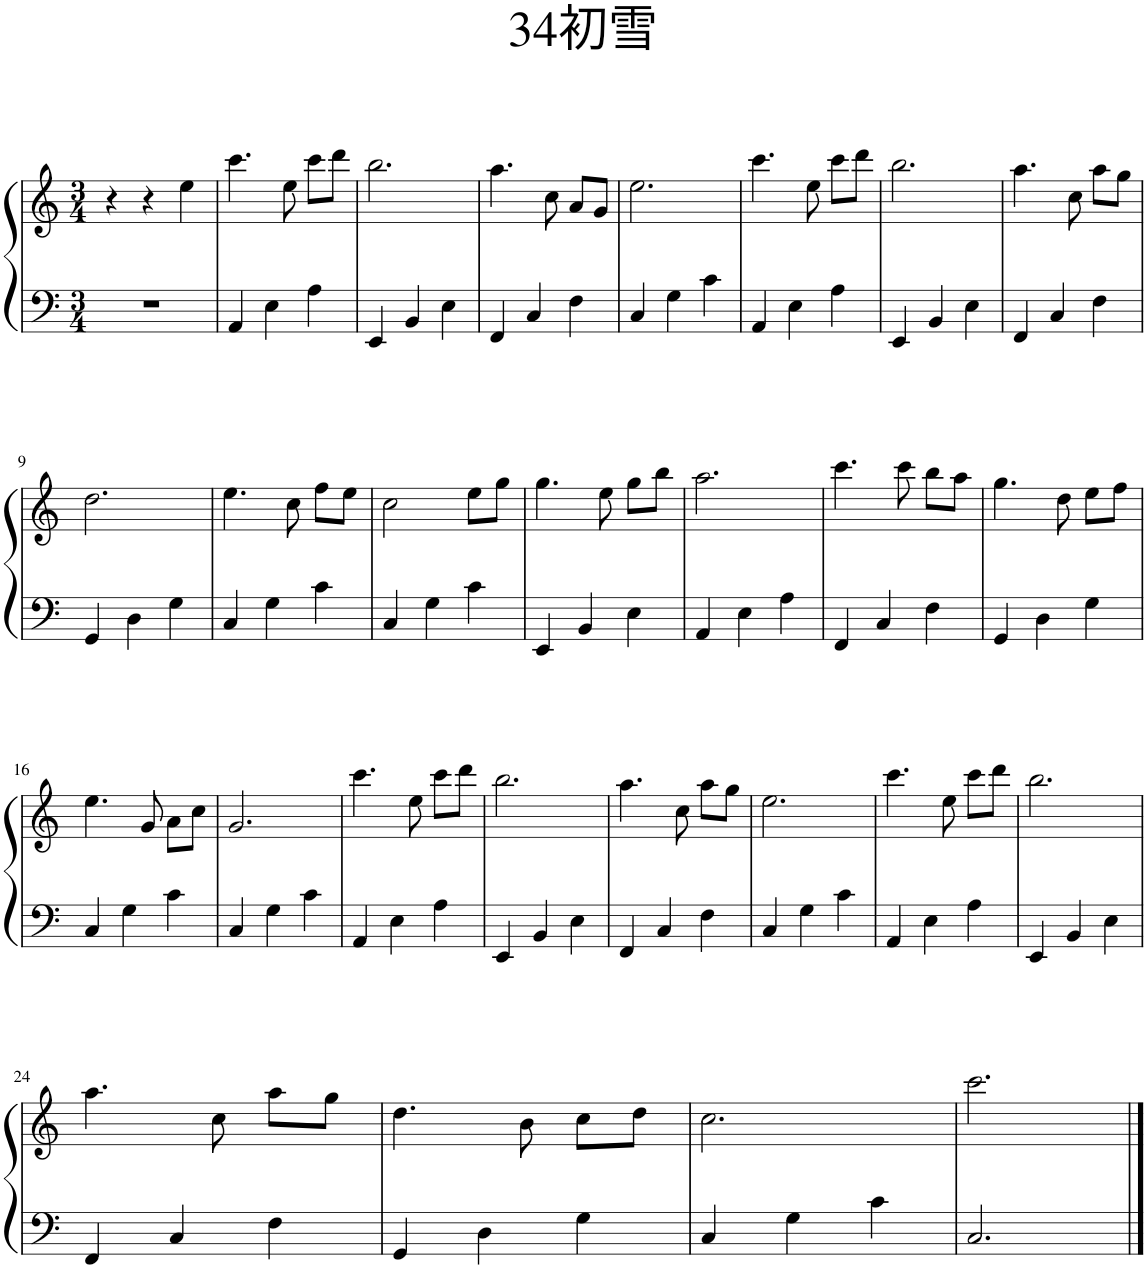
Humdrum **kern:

**kern	**kern
*part1	*part1
*staff2	*staff1
*I"钢琴	*
*clefF4	*clefG2
*k[]	*k[]
*M3/4	*M3/4
=1	=1
2.r	4r
.	4r
.	4ee\
=2	=2
4AA/	4.ccc\
4E\	.
.	8ee\
4A\	8ccc\L
.	8ddd\J
=3	=3
4EE/	2.bb\
4BB/	.
4E\	.
=4	=4
4FF/	4.aa\
4C/	.
.	8cc\
4F\	8a/L
.	8g/J
=5	=5
4C/	2.ee\
4G\	.
4c\	.
=6	=6
4AA/	4.ccc\
4E\	.
.	8ee\
4A\	8ccc\L
.	8ddd\J
=7	=7
4EE/	2.bb\
4BB/	.
4E\	.
=8	=8
4FF/	4.aa\
4C/	.
.	8cc\
4F\	8aa\L
.	8gg\J
!!LO:LB:g=z
=9	=9
4GG/	2.dd\
4D\	.
4G\	.
=10	=10
4C/	4.ee\
4G\	.
.	8cc\
4c\	8ff\L
.	8ee\J
=11	=11
4C/	2cc\
4G\	.
4c\	8ee\L
.	8gg\J
=12	=12
4EE/	4.gg\
4BB/	.
.	8ee\
4E\	8gg\L
.	8bb\J
=13	=13
4AA/	2.aa\
4E\	.
4A\	.
=14	=14
4FF/	4.ccc\
4C/	.
.	8ccc\
4F\	8bb\L
.	8aa\J
=15	=15
4GG/	4.gg\
4D\	.
.	8dd\
4G\	8ee\L
.	8ff\J
!!LO:LB:g=z
=16	=16
4C/	4.ee\
4G\	.
.	8g/
4c\	8a\L
.	8cc\J
=17	=17
4C/	2.g/
4G\	.
4c\	.
=18	=18
4AA/	4.ccc\
4E\	.
.	8ee\
4A\	8ccc\L
.	8ddd\J
=19	=19
4EE/	2.bb\
4BB/	.
4E\	.
=20	=20
4FF/	4.aa\
4C/	.
.	8cc\
4F\	8aa\L
.	8gg\J
=21	=21
4C/	2.ee\
4G\	.
4c\	.
=22	=22
4AA/	4.ccc\
4E\	.
.	8ee\
4A\	8ccc\L
.	8ddd\J
=23	=23
4EE/	2.bb\
4BB/	.
4E\	.
!!LO:LB:g=z
=24	=24
4FF/	4.aa\
4C/	.
.	8cc\
4F\	8aa\L
.	8gg\J
=25	=25
4GG/	4.dd\
4D\	.
.	8b\
4G\	8cc\L
.	8dd\J
=26	=26
4C/	2.cc\
4G\	.
4c\	.
=27	=27
2.C/	2.ccc\
==	==
*-	*-
